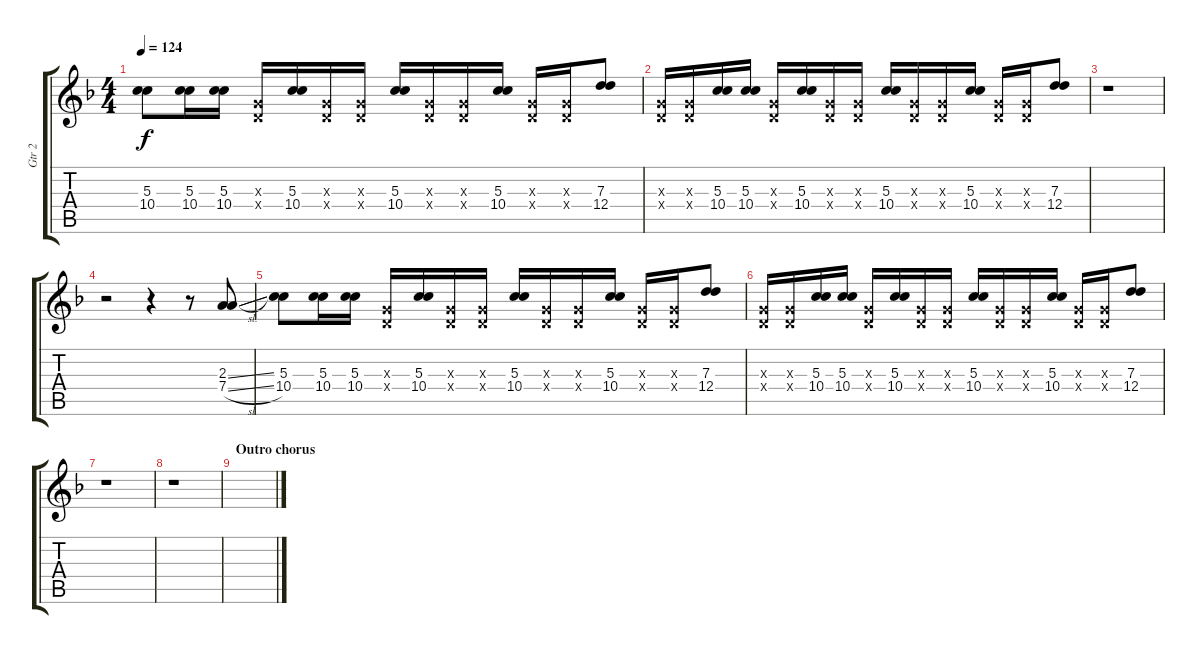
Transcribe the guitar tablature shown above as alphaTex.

\track ("Gtr 2" "Gtr 2") {instrument electricguitarclean}
\staff {score tabs}
\tuning (E4 B3 G3 D3 A2 E2) {hide}
\ts (4 4)
\tempo 124
\clef g2
\ks f
(5.3 10.4).8{dy f} (5.3 10.4).16 (5.3 10.4).16 (0.3{x} 0.4{x}).16 (5.3 10.4).16 (0.3{x} 0.4{x}).16 (0.3{x} 0.4{x}).16 (5.3 10.4).16 (0.3{x} 0.4{x}).16 (0.3{x} 0.4{x}).16 (5.3 10.4).16 (0.3{x} 0.4{x}).16 (0.3{x} 0.4{x}).16 (7.3 12.4).8 |
(0.3{x} 0.4{x}).16 (0.3{x} 0.4{x}).16 (5.3 10.4).16 (5.3 10.4).16 (0.3{x} 0.4{x}).16 (5.3 10.4).16 (0.3{x} 0.4{x}).16 (0.3{x} 0.4{x}).16 (5.3 10.4).16 (0.3{x} 0.4{x}).16 (0.3{x} 0.4{x}).16 (5.3 10.4).16 (0.3{x} 0.4{x}).16 (0.3{x} 0.4{x}).16 (7.3 12.4).8 |
r.1 |
r.2 r.4 r.8 (2.3{sl} 7.4{sl}).8 |
(5.3 10.4).8 (5.3 10.4).16 (5.3 10.4).16 (0.3{x} 0.4{x}).16 (5.3 10.4).16 (0.3{x} 0.4{x}).16 (0.3{x} 0.4{x}).16 (5.3 10.4).16 (0.3{x} 0.4{x}).16 (0.3{x} 0.4{x}).16 (5.3 10.4).16 (0.3{x} 0.4{x}).16 (0.3{x} 0.4{x}).16 (7.3 12.4).8 |
(0.3{x} 0.4{x}).16 (0.3{x} 0.4{x}).16 (5.3 10.4).16 (5.3 10.4).16 (0.3{x} 0.4{x}).16 (5.3 10.4).16 (0.3{x} 0.4{x}).16 (0.3{x} 0.4{x}).16 (5.3 10.4).16 (0.3{x} 0.4{x}).16 (0.3{x} 0.4{x}).16 (5.3 10.4).16 (0.3{x} 0.4{x}).16 (0.3{x} 0.4{x}).16 (7.3 12.4).8 |
r.1 |
r.1 |
\section ("" "Outro chorus")
